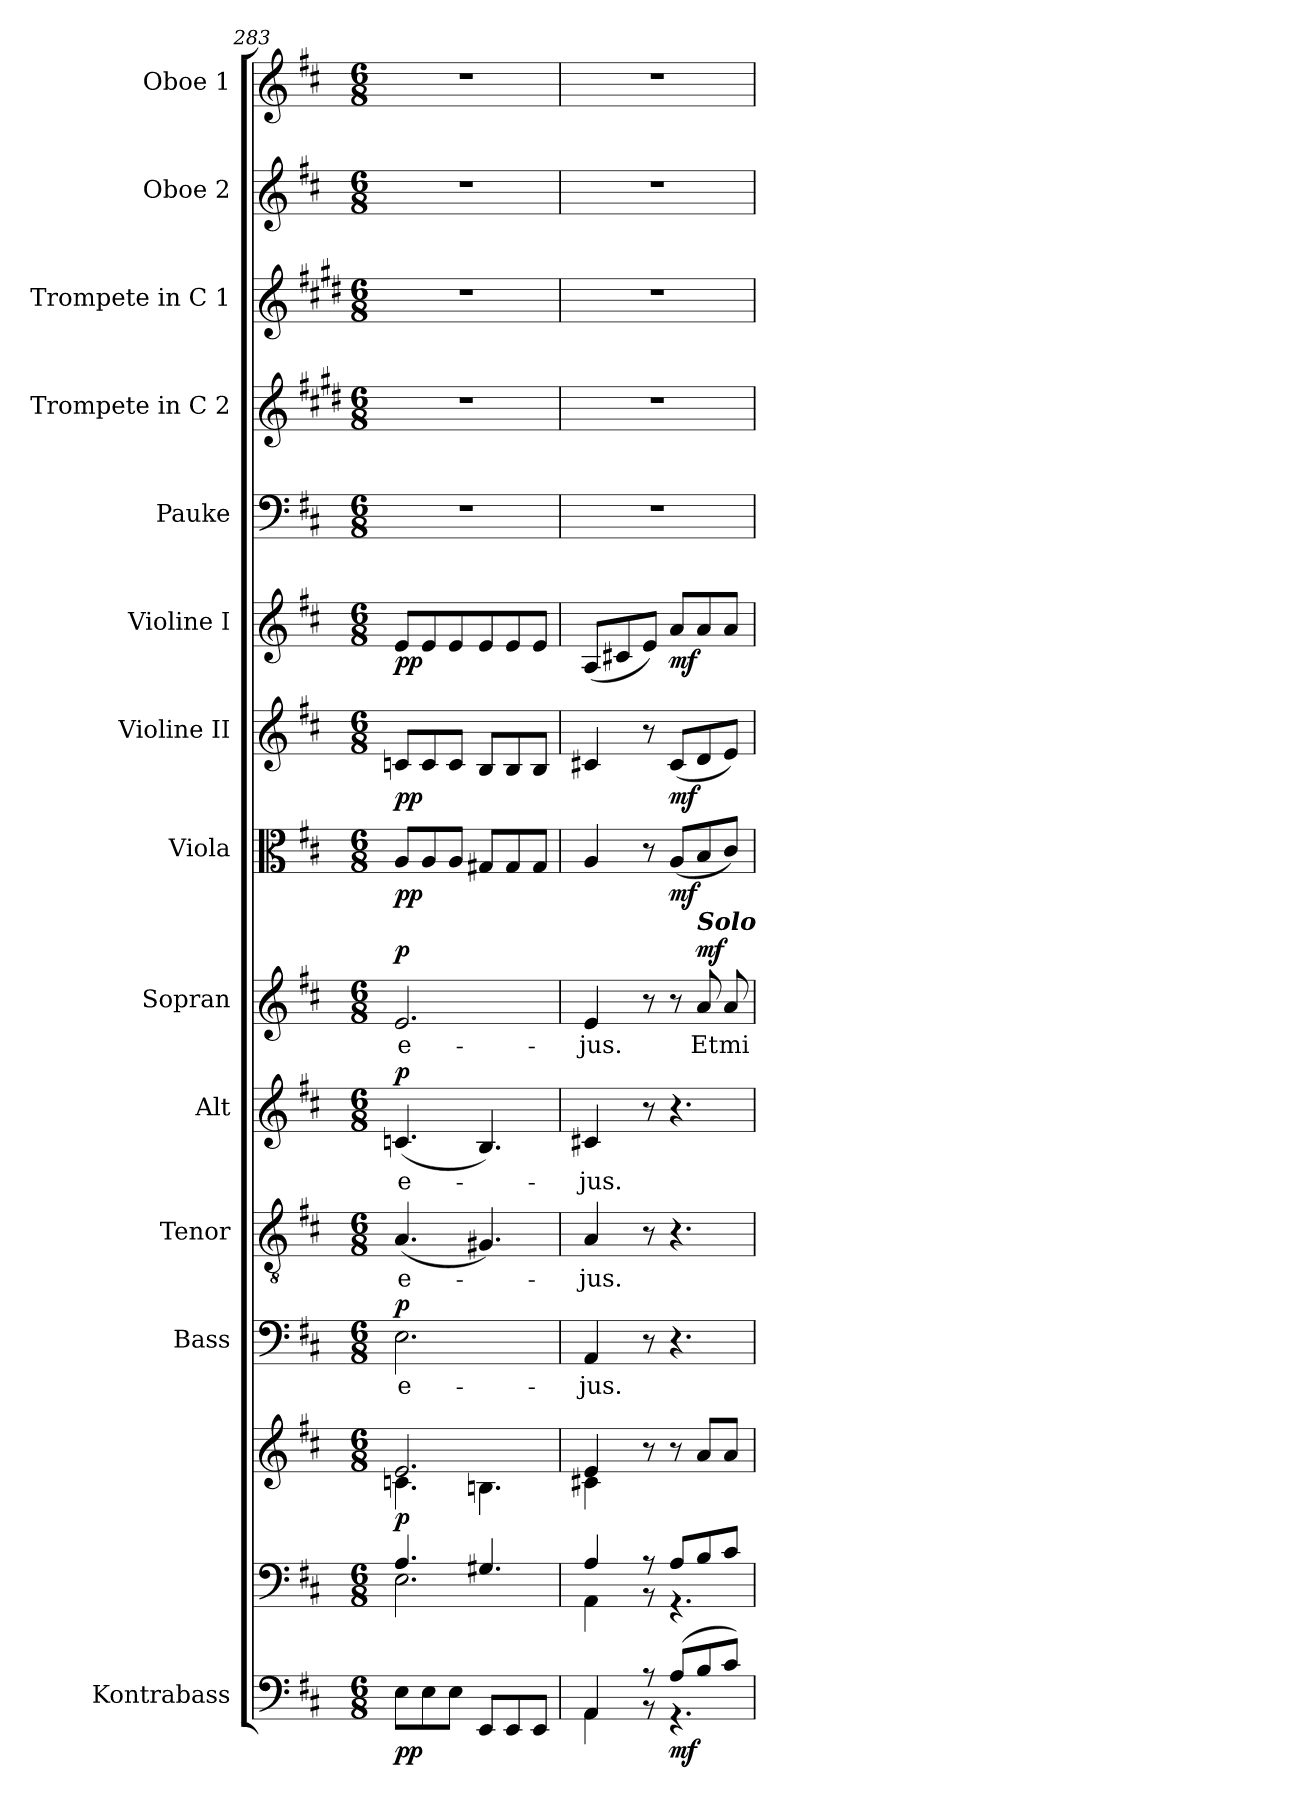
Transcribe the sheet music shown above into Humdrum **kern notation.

**kern	**dynam	**kern	**kern	**dynam	**kern	**text	**dynam	**kern	**text	**kern	**text	**dynam	**kern	**text	**dynam	**kern	**dynam	**kern	**dynam	**kern	**dynam	**kern	**kern	**kern	**kern	**kern
*part14	*part14	*part13	*part13	*part13	*part12	*part12	*part12	*part11	*part11	*part10	*part10	*part10	*part9	*part9	*part9	*part8	*part8	*part7	*part7	*part6	*part6	*part5	*part4	*part3	*part2	*part1
*staff15	*staff15	*staff14	*staff13	*staff13/14	*staff12	*staff12	*staff12	*staff11	*staff11	*staff10	*staff10	*staff10	*staff9	*staff9	*staff9	*staff8	*staff8	*staff7	*staff7	*staff6	*staff6	*staff5	*staff4	*staff3	*staff2	*staff1
*I"Kontrabass	*	*	*	*	*I"Bass	*	*	*I"Tenor	*	*I"Alt	*	*	*I"Sopran	*	*	*I"Viola	*	*I"Violine II	*	*I"Violine I	*	*I"Pauke	*I"Trompete in C 2	*I"Trompete in C 1	*I"Oboe 2	*I"Oboe 1
*I'Kb.	*	*	*	*	*I'B	*	*	*I'T	*	*I'A	*	*	*I'S	*	*	*I'Vla.	*	*I'Vl. II	*	*I'Vl. I	*	*I'Pk.	*	*	*I'Ob. 2	*I'Ob. 1
*clefF4	*	*clefF4	*clefG2	*	*clefF4	*	*	*clefGv2	*	*clefG2	*	*	*clefG2	*	*	*clefC3	*	*clefG2	*	*clefG2	*	*clefF4	*clefG2	*clefG2	*clefG2	*clefG2
*ITrd7c12	*	*	*	*	*	*	*	*	*	*	*	*	*	*	*	*	*	*	*	*	*	*	*ITrd1c2	*ITrd1c2	*	*
*k[f#c#]	*	*k[f#c#]	*k[f#c#]	*	*k[f#c#]	*	*	*k[f#c#]	*	*k[f#c#]	*	*	*k[f#c#]	*	*	*k[f#c#]	*	*k[f#c#]	*	*k[f#c#]	*	*k[f#c#]	*k[f#c#]	*k[f#c#]	*k[f#c#]	*k[f#c#]
*D:	*	*D:	*D:	*	*D:	*	*	*D:	*	*D:	*	*	*D:	*	*	*D:	*	*D:	*	*D:	*	*D:	*D:	*D:	*D:	*D:
*M6/8	*	*M6/8	*M6/8	*	*M6/8	*	*	*M6/8	*	*M6/8	*	*	*M6/8	*	*	*M6/8	*	*M6/8	*	*M6/8	*	*M6/8	*M6/8	*M6/8	*M6/8	*M6/8
=283	=283	=283	=283	=283	=283	=283	=283	=283	=283	=283	=283	=283	=283	=283	=283	=283	=283	=283	=283	=283	=283	=283	=283	=283	=283	=283
*	*	*^	*^	*	*	*	*	*	*	*	*	*	*	*	*	*	*	*	*	*	*	*	*	*	*	*
!	!LO:DY:b	!	!	!	!	!LO:DY:b	!	!LO:LY:b	!LO:DY:a	!	!LO:LY:b	!	!LO:LY:b	!LO:DY:a	!	!LO:LY:b	!LO:DY:a	!	!LO:DY:b	!	!LO:DY:b	!	!LO:DY:b	!	!	!	!	!
8EE\L	pp	4.A/	2.E\	2.e/	4.cn\	p	2.E\	e-	p	(<4.A/	e-	(<4.cn/	e-	p	2.e/	e-	p	8A/L	pp	8cn/L	pp	8e/L	pp	2.r	2.r	2.r	2.r	2.r
8EE\	.	.	.	.	.	.	.	.	.	.	.	.	.	.	.	.	.	8A/	.	8c/	.	8e/	.	.	.	.	.	.
8EE\J	.	.	.	.	.	.	.	.	.	.	.	.	.	.	.	.	.	8A/J	.	8c/J	.	8e/	.	.	.	.	.	.
8EEE/L	.	4.G#X/	.	.	4.Bn\	.	.	.	.	4.G#X/)	.	4.B/)	.	.	.	.	.	8G#X/L	.	8B/L	.	8e/	.	.	.	.	.	.
8EEE/	.	.	.	.	.	.	.	.	.	.	.	.	.	.	.	.	.	8G#/	.	8B/	.	8e/	.	.	.	.	.	.
8EEE/J	.	.	.	.	.	.	.	.	.	.	.	.	.	.	.	.	.	8G#/J	.	8B/J	.	8e/J	.	.	.	.	.	.
=284	=284	=284	=284	=284	=284	=284	=284	=284	=284	=284	=284	=284	=284	=284	=284	=284	=284	=284	=284	=284	=284	=284	=284	=284	=284	=284	=284	=284
*^	*	*	*	*	*	*	*	*	*	*	*	*	*	*	*	*	*	*	*	*	*	*	*	*	*	*	*	*
!	!	!	!	!	!	!	!	!	!LO:LY:b	!	!	!LO:LY:b	!	!LO:LY:b	!	!	!LO:LY:b	!	!	!	!	!	!	!	!	!	!	!	!
4AAA/	4AAA\	.	4A/	4AA\	4e/	4c#X\	.	4AA/	-jus.	.	4A/	-jus.	4c#X/	-jus.	.	4e/	-jus.	.	4A/	.	4c#X/	.	(<8A/L	.	2.r	2.r	2.r	2.r	2.r
.	.	.	.	.	.	.	.	.	.	.	.	.	.	.	.	.	.	.	.	.	.	.	8c#X/	.	.	.	.	.	.
8rG	8rAA	.	8rG	8rAA	8r	2ryy	.	8r	.	.	8r	.	8r	.	.	8r	.	.	8r	.	8r	.	8e/J)	.	.	.	.	.	.
!	!	!LO:DY:b	!	!	!	!	!	!	!	!	!	!	!	!	!	!	!	!	!	!LO:DY:b	!	!LO:DY:b	!	!LO:DY:b	!	!	!	!	!
(<8AA/L	4.rAA	mf	8A/L	4.rAA	8r	.	.	4.r	.	.	4.r	.	4.r	.	.	8r	.	.	(<8A/L	mf	(<8c#/L	mf	8a/L	mf	.	.	.	.	.
!	!	!	!	!	!	!	!	!	!	!	!	!	!	!	!	!LO:TX:a:Bi:t=Solo	!	!	!	!	!	!	!	!	!	!	!	!	!
!	!	!	!	!	!	!	!	!	!	!	!	!	!	!	!	!	!LO:LY:b	!LO:DY:a	!	!	!	!	!	!	!	!	!	!	!
8BB/	.	.	8B/	.	8a/L	.	.	.	.	.	.	.	.	.	.	8a/	Et	mf	8B/	.	8d/	.	8a/	.	.	.	.	.	.
!	!	!	!	!	!	!	!	!	!	!	!	!	!	!	!	!	!LO:LY:b	!	!	!	!	!	!	!	!	!	!	!	!
8C#/J)	.	.	8c#/J	.	8a/J	.	.	.	.	.	.	.	.	.	.	8a/	mi-	.	8c#/J)	.	8e/J)	.	8a/J	.	.	.	.	.	.
*v	*v	*	*	*	*	*	*	*	*	*	*	*	*	*	*	*	*	*	*	*	*	*	*	*	*	*	*	*	*
*	*	*v	*v	*	*	*	*	*	*	*	*	*	*	*	*	*	*	*	*	*	*	*	*	*	*	*	*	*
*	*	*	*v	*v	*	*	*	*	*	*	*	*	*	*	*	*	*	*	*	*	*	*	*	*	*	*	*
=	=	=	=	=	=	=	=	=	=	=	=	=	=	=	=	=	=	=	=	=	=	=	=	=	=	=
*-	*-	*-	*-	*-	*-	*-	*-	*-	*-	*-	*-	*-	*-	*-	*-	*-	*-	*-	*-	*-	*-	*-	*-	*-	*-	*-
